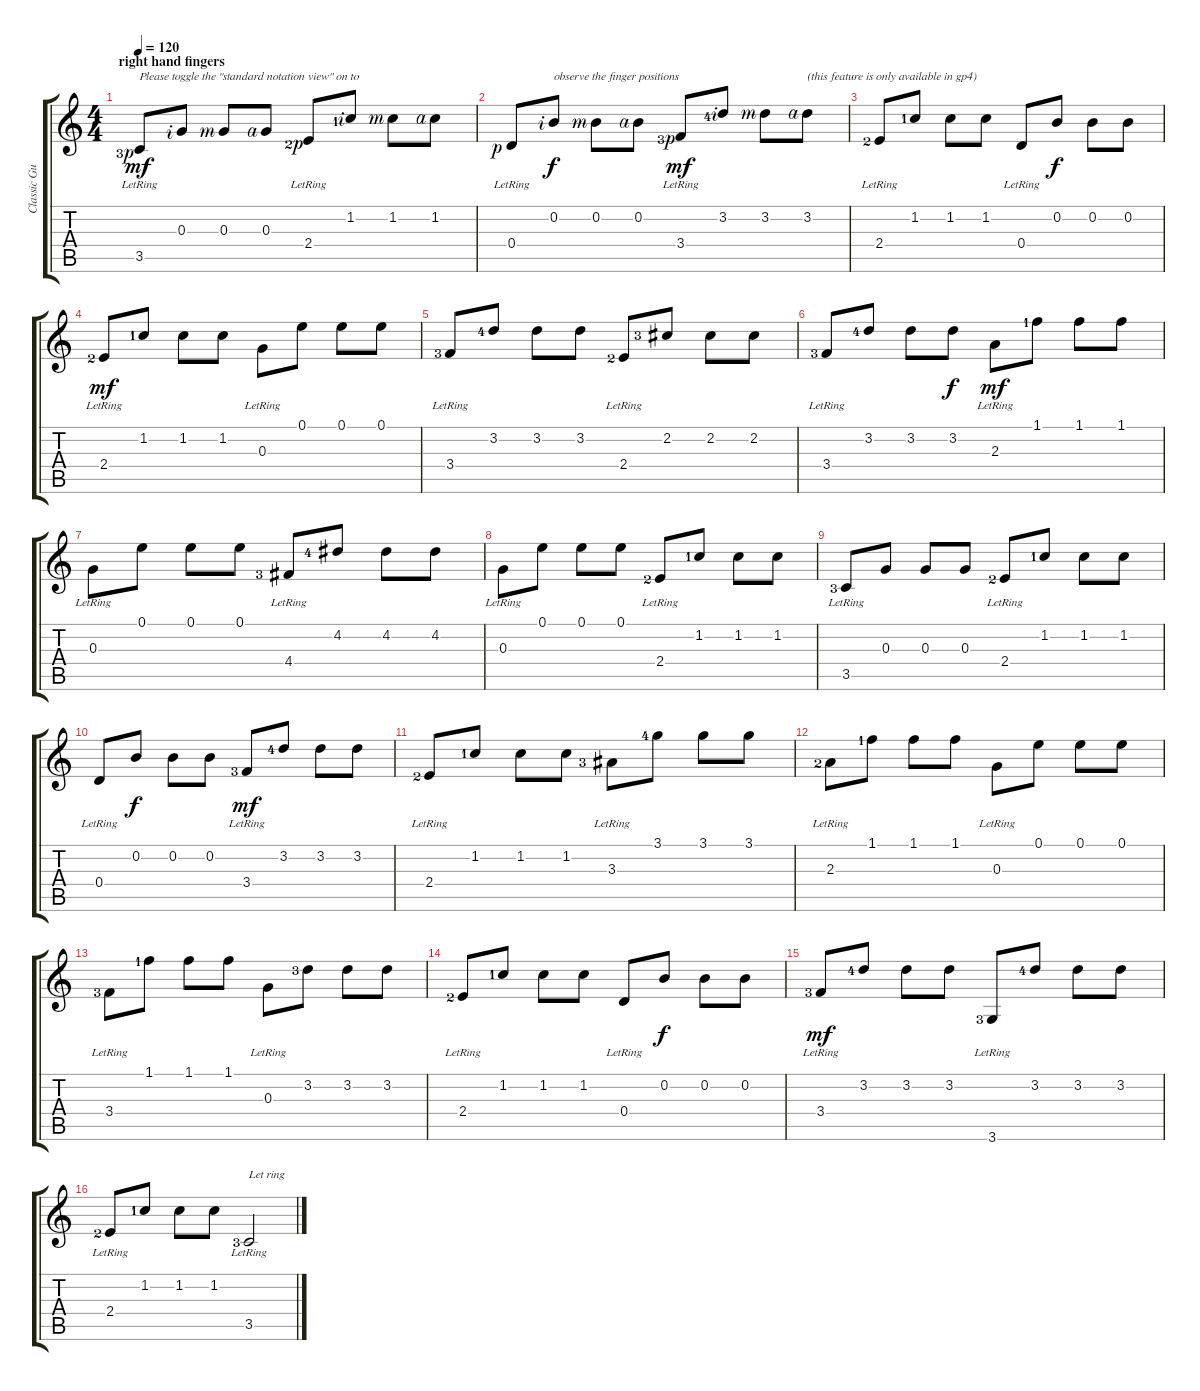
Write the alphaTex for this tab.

\track ("Classic Guitar" "Classic Gu") {instrument acousticguitarnylon}
\staff {score tabs}
\tuning (E4 B3 G3 D3 A2 E2) {hide}
\ts (4 4)
\section ("" "right hand fingers")
\tempo 120
\clef g2
\ks c
3.5{lr lf 4 rf 1}.8{txt "Please toggle the \"standard notation view\" on to " dy mf instrument acousticguitarnylon} 0.3{rf 2}.8 0.3{rf 3}.8 0.3{rf 4}.8 2.4{lr lf 3 rf 1}.8 1.2{lf 2 rf 2}.8 1.2{rf 3}.8 1.2{rf 4}.8 |
0.4{lr rf 1}.8 0.2{rf 2}.8{txt "observe the finger positions" dy f} 0.2{rf 3}.8 0.2{rf 4}.8 3.4{lr lf 4 rf 1}.8{dy mf} 3.2{lf 5 rf 2}.8 3.2{rf 3}.8 3.2{rf 4}.8{txt "(this feature is only available in gp4)"} |
2.4{lr lf 3}.8 1.2{lf 2}.8 1.2.8 1.2.8 0.4{lr}.8 0.2.8{dy f} 0.2.8 0.2.8 |
2.4{lr lf 3}.8{dy mf} 1.2{lf 2}.8 1.2.8 1.2.8 0.3{lr}.8 0.1.8 0.1.8 0.1.8 |
3.4{lr lf 4}.8 3.2{lf 5}.8 3.2.8 3.2.8 2.4{lr lf 3}.8 2.2{lf 4}.8 2.2.8 2.2.8 |
3.4{lr lf 4}.8 3.2{lf 5}.8 3.2.8 3.2.8{dy f} 2.3{lr}.8{dy mf} 1.1{lf 2}.8 1.1.8 1.1.8 |
0.3{lr}.8 0.1.8 0.1.8 0.1.8 4.4{lr lf 4}.8 4.2{lf 5}.8 4.2.8 4.2.8 |
0.3{lr}.8 0.1.8 0.1.8 0.1.8 2.4{lr lf 3}.8 1.2{lf 2}.8 1.2.8 1.2.8 |
3.5{lr lf 4}.8 0.3.8 0.3.8 0.3.8 2.4{lr lf 3}.8 1.2{lf 2}.8 1.2.8 1.2.8 |
0.4{lr}.8 0.2.8{dy f} 0.2.8 0.2.8 3.4{lr lf 4}.8{dy mf} 3.2{lf 5}.8 3.2.8 3.2.8 |
2.4{lr lf 3}.8 1.2{lf 2}.8 1.2.8 1.2.8 3.3{lr lf 4}.8 3.1{lf 5}.8 3.1.8 3.1.8 |
2.3{lr lf 3}.8 1.1{lf 2}.8 1.1.8 1.1.8 0.3{lr}.8 0.1.8 0.1.8 0.1.8 |
3.4{lr lf 4}.8 1.1{lf 2}.8 1.1.8 1.1.8 0.3{lr}.8 3.2{lf 4}.8 3.2.8 3.2.8 |
2.4{lr lf 3}.8 1.2{lf 2}.8 1.2.8 1.2.8 0.4{lr}.8 0.2.8{dy f} 0.2.8 0.2.8 |
3.4{lr lf 4}.8{dy mf} 3.2{lf 5}.8 3.2.8 3.2.8 3.6{lr lf 4}.8 3.2{lf 5}.8 3.2.8 3.2.8 |
2.4{lr lf 3}.8 1.2{lf 2}.8 1.2.8 1.2.8 3.5{lr lf 4}.2{txt "Let ring"}
